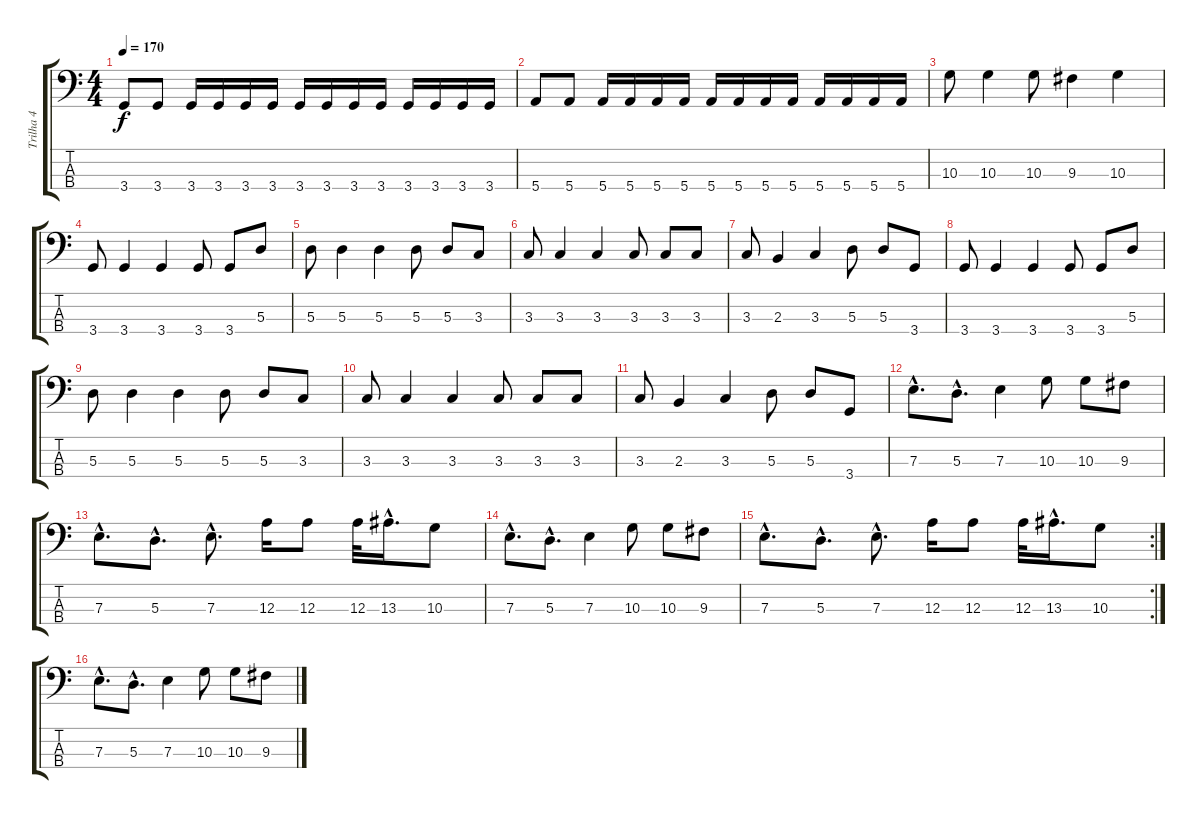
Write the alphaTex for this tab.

\track ("Trilha 4" "Trilha 4") {instrument electricbassfinger}
\staff {score tabs}
\tuning (G2 D2 A1 E1) {hide}
\ts (4 4)
\tempo 170
\clef f4
\ks c
3.4.8{dy f} 3.4.8 3.4.16 3.4.16 3.4.16 3.4.16 3.4.16 3.4.16 3.4.16 3.4.16 3.4.16 3.4.16 3.4.16 3.4.16 |
5.4.8 5.4.8 5.4.16 5.4.16 5.4.16 5.4.16 5.4.16 5.4.16 5.4.16 5.4.16 5.4.16 5.4.16 5.4.16 5.4.16 |
10.3.8 10.3.4 10.3.8 9.3.4 10.3.4 |
3.4.8 3.4.4 3.4.4 3.4.8 3.4.8 5.3.8 |
5.3.8 5.3.4 5.3.4 5.3.8 5.3.8 3.3.8 |
3.3.8 3.3.4 3.3.4 3.3.8 3.3.8 3.3.8 |
3.3.8 2.3.4 3.3.4 5.3.8 5.3.8 3.4.8 |
3.4.8 3.4.4 3.4.4 3.4.8 3.4.8 5.3.8 |
5.3.8 5.3.4 5.3.4 5.3.8 5.3.8 3.3.8 |
3.3.8 3.3.4 3.3.4 3.3.8 3.3.8 3.3.8 |
3.3.8 2.3.4 3.3.4 5.3.8 5.3.8 3.4.8 |
7.3{hac}.8{d} 5.3{hac}.8{d} 7.3.4 10.3.8 10.3.8 9.3.8 |
7.3{hac}.8{d} 5.3{hac}.8{d} 7.3{hac}.8{d} 12.3.16 12.3.8 12.3.32 13.3{hac}.16{d} 10.3.8 |
7.3{hac}.8{d} 5.3{hac}.8{d} 7.3.4 10.3.8 10.3.8 9.3.8 |
\rc 2
7.3{hac}.8{d} 5.3{hac}.8{d} 7.3{hac}.8{d} 12.3.16 12.3.8 12.3.32 13.3{hac}.16{d} 10.3.8 |
7.3{hac}.8{d} 5.3{hac}.8{d} 7.3.4 10.3.8 10.3.8 9.3.8
